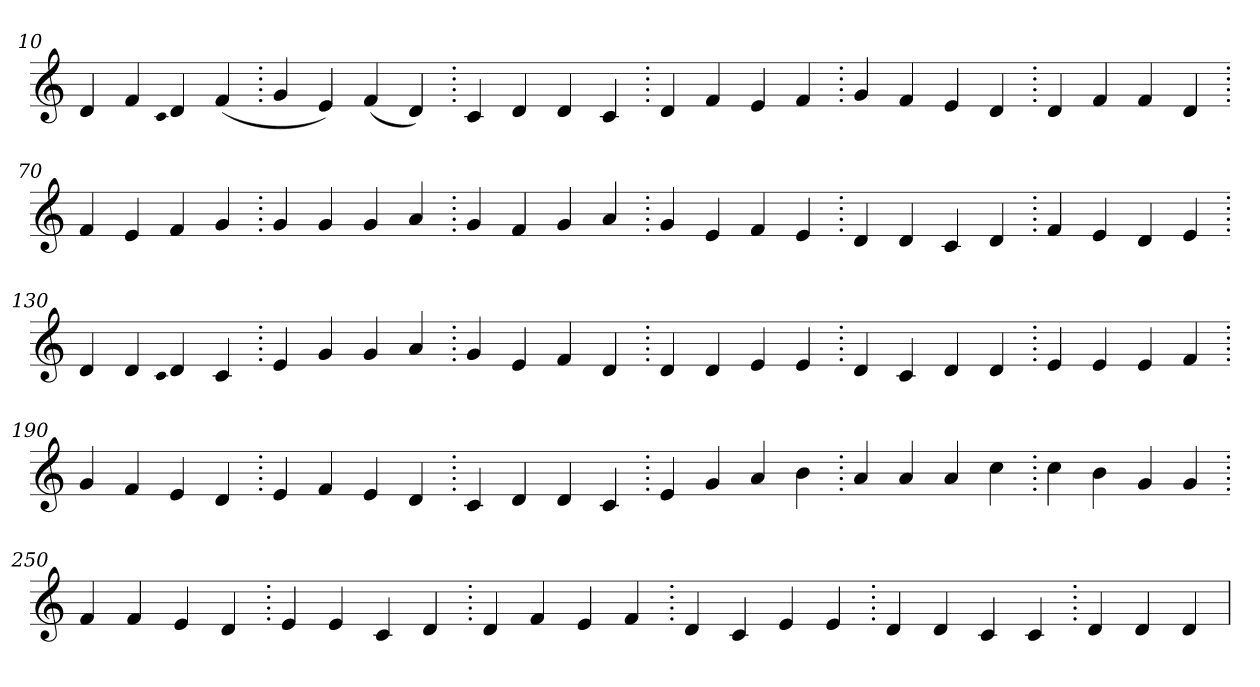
**kern
*part1
*staff1
*clefG2
=10.
4d
4f
qqc
4d
(>4f
=20.
4g
4e)
(>4f
4d)
=30.
4c
4d
4d
4c
=40.
4d
4f
4e
4f
=50.
4g
4f
4e
4d
=60.
4d
4f
4f
4d
=70.
4f
4e
4f
4g
=80.
4g
4g
4g
4a
=90.
4g
4f
4g
4a
=100.
4g
4e
4f
4e
=110.
4d
4d
4c
4d
=120.
4f
4e
4d
4e
=130.
4d
4d
qqc
4d
4c
=140.
4e
4g
4g
4a
=150.
4g
4e
4f
4d
=160.
4d
4d
4e
4e
=170.
4d
4c
4d
4d
=180.
4e
4e
4e
4f
=190.
4g
4f
4e
4d
=200.
4e
4f
4e
4d
=210.
4c
4d
4d
4c
=220.
4e
4g
4a
4b
=230.
4a
4a
4a
4cc
=240.
4cc
4b
4g
4g
=250.
4f
4f
4e
4d
=260.
4e
4e
4c
4d
=270.
4d
4f
4e
4f
=280.
4d
4c
4e
4e
=290.
4d
4d
4c
4c
=300.
4d
4d
4d
=
*-
